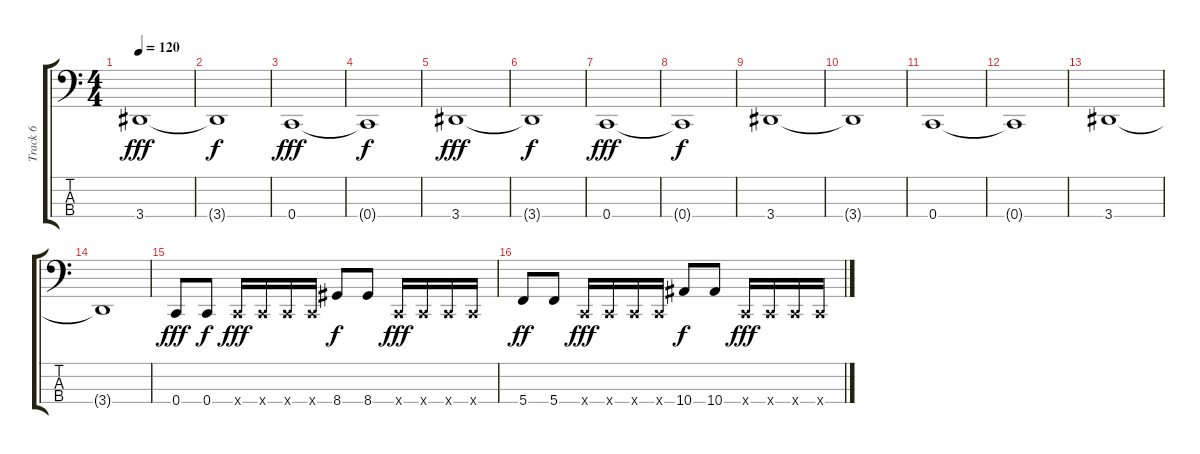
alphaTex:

\track ("Track 6" "Track 6") {instrument electricbassfinger}
\staff {score tabs}
\tuning (F2 C2 G1 C1) {hide}
\ts (4 4)
\tempo 120
\clef f4
\ks c
3.4.1{dy fff} |
3.4{t}.1{dy f} |
0.4.1{dy fff} |
0.4{t}.1{dy f} |
3.4.1{dy fff} |
3.4{t}.1{dy f} |
0.4.1{dy fff} |
0.4{t}.1{dy f} |
3.4.1 |
3.4{t}.1 |
0.4.1 |
0.4{t}.1 |
3.4.1 |
3.4{t}.1 |
0.4.8{dy fff volume 16} 0.4.8{dy f} 0.4{x}.16{dy fff} 0.4{x}.16 0.4{x}.16 0.4{x}.16 8.4.8{dy f} 8.4.8 0.4{x}.16{dy fff} 0.4{x}.16 0.4{x}.16 0.4{x}.16 |
5.4.8{dy ff} 5.4.8 0.4{x}.16{dy fff} 0.4{x}.16 0.4{x}.16 0.4{x}.16 10.4.8{dy f} 10.4.8 0.4{x}.16{dy fff} 0.4{x}.16 0.4{x}.16 0.4{x}.16
